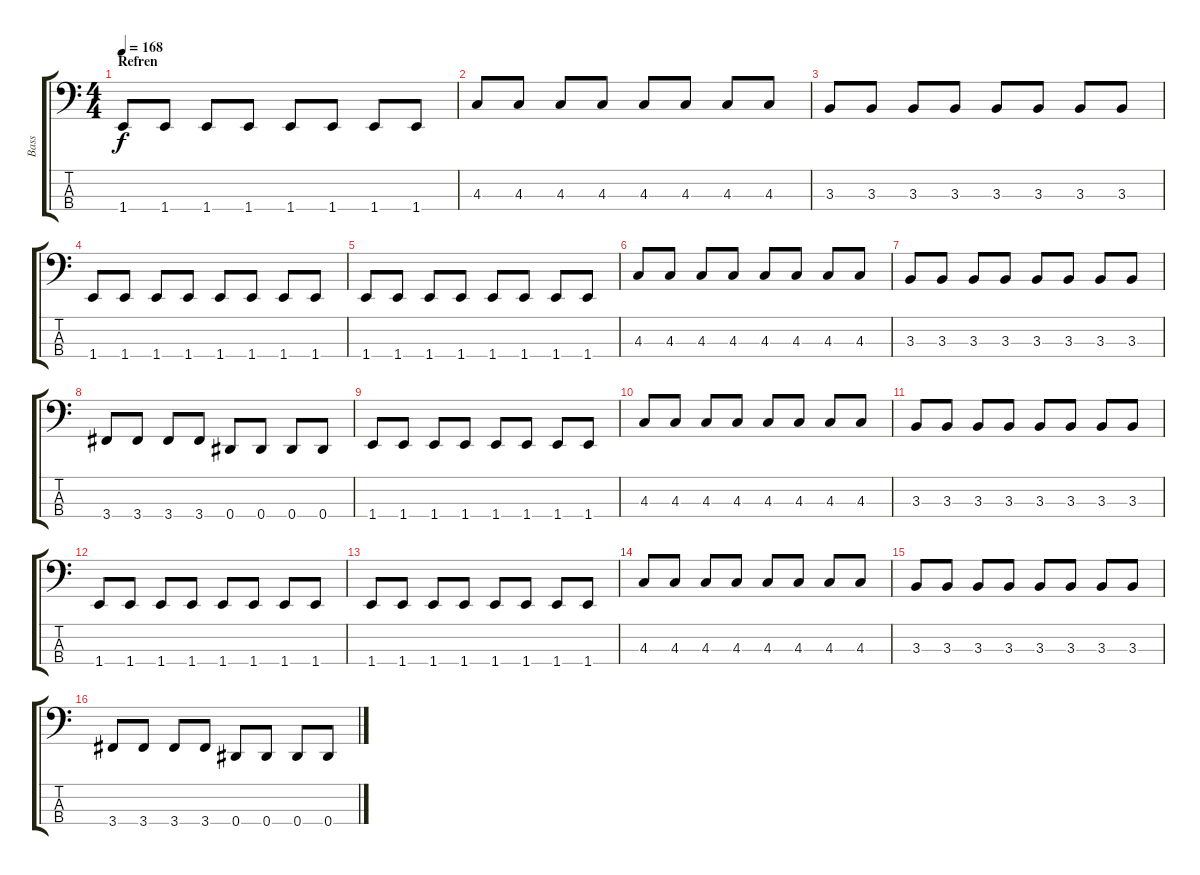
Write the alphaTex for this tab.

\track ("Bass" "Bass") {instrument electricbassfinger}
\staff {score tabs}
\tuning (Gb2 Db2 Ab1 Eb1) {hide}
\ts (4 4)
\section ("" "Refren")
\tempo 168
\clef f4
\ks c
1.4.8{dy f instrument electricbassfinger} 1.4.8 1.4.8 1.4.8 1.4.8 1.4.8 1.4.8 1.4.8 |
4.3.8 4.3.8 4.3.8 4.3.8 4.3.8 4.3.8 4.3.8 4.3.8 |
3.3.8 3.3.8 3.3.8 3.3.8 3.3.8 3.3.8 3.3.8 3.3.8 |
1.4.8 1.4.8 1.4.8 1.4.8 1.4.8 1.4.8 1.4.8 1.4.8 |
1.4.8 1.4.8 1.4.8 1.4.8 1.4.8 1.4.8 1.4.8 1.4.8 |
4.3.8 4.3.8 4.3.8 4.3.8 4.3.8 4.3.8 4.3.8 4.3.8 |
3.3.8 3.3.8 3.3.8 3.3.8 3.3.8 3.3.8 3.3.8 3.3.8 |
3.4.8 3.4.8 3.4.8 3.4.8 0.4.8 0.4.8 0.4.8 0.4.8 |
1.4.8 1.4.8 1.4.8 1.4.8 1.4.8 1.4.8 1.4.8 1.4.8 |
4.3.8 4.3.8 4.3.8 4.3.8 4.3.8 4.3.8 4.3.8 4.3.8 |
3.3.8 3.3.8 3.3.8 3.3.8 3.3.8 3.3.8 3.3.8 3.3.8 |
1.4.8 1.4.8 1.4.8 1.4.8 1.4.8 1.4.8 1.4.8 1.4.8 |
1.4.8 1.4.8 1.4.8 1.4.8 1.4.8 1.4.8 1.4.8 1.4.8 |
4.3.8 4.3.8 4.3.8 4.3.8 4.3.8 4.3.8 4.3.8 4.3.8 |
3.3.8 3.3.8 3.3.8 3.3.8 3.3.8 3.3.8 3.3.8 3.3.8 |
3.4.8 3.4.8 3.4.8 3.4.8 0.4.8 0.4.8 0.4.8 0.4.8
